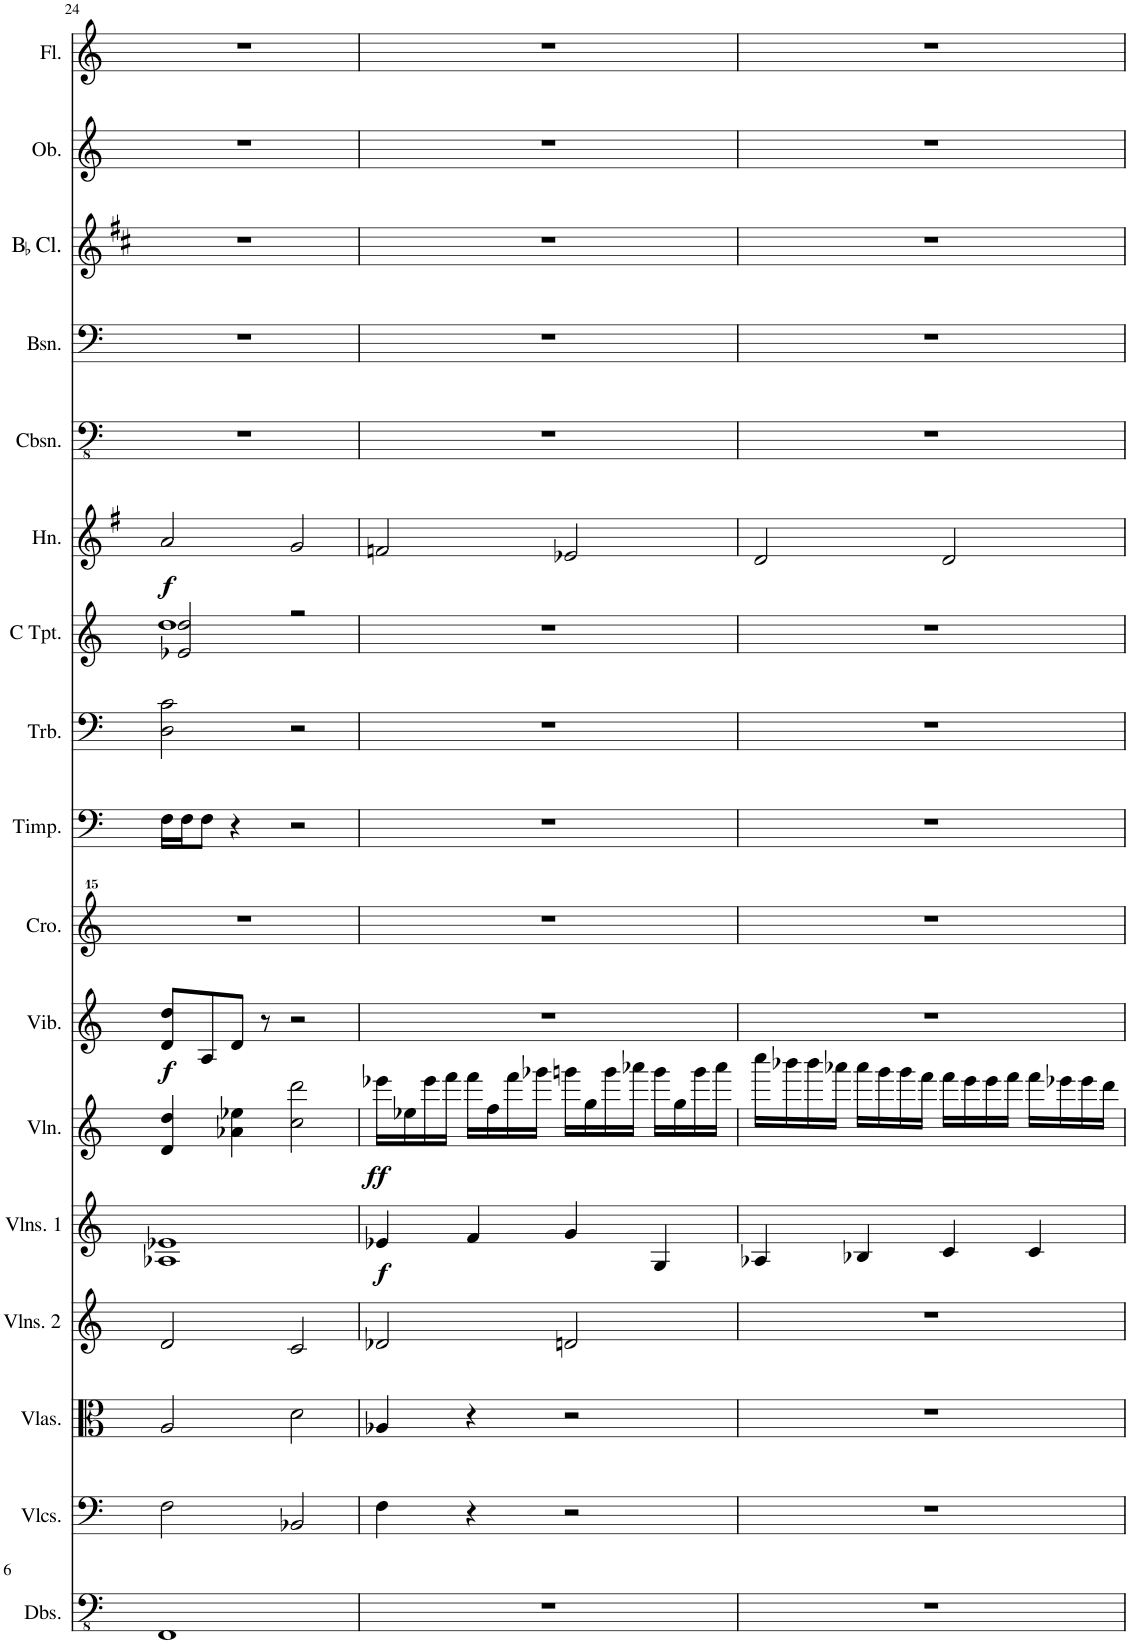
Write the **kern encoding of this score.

**kern	**kern	**kern	**kern	**kern	**dynam	**kern	**dynam	**kern	**dynam	**kern	**kern	**kern	**kern	**kern	**dynam	**kern	**kern	**kern	**kern	**kern
*part17	*part16	*part15	*part14	*part13	*part13	*part12	*part12	*part11	*part11	*part10	*part9	*part8	*part7	*part6	*part6	*part5	*part4	*part3	*part2	*part1
*staff17	*staff16	*staff15	*staff14	*staff13	*staff13	*staff12	*staff12	*staff11	*staff11	*staff10	*staff9	*staff8	*staff7	*staff6	*staff6	*staff5	*staff4	*staff3	*staff2	*staff1
*I"Double Basses	*I"Violoncellos	*I"Violas	*I"Violins 2	*I"Violins 1	*	*I"Violin	*	*I"Vibraphone	*	*I"Crotales	*I"Timpani	*I"Trombone	*I"C Trumpet	*I"Horn	*	*I"Contrabassoon	*I"Bassoon	*I"BaccidentalFlat Clarinet	*I"Oboe	*I"Flute
*I'Dbs.	*I'Vlcs.	*I'Vlas.	*I'Vlns. 2	*I'Vlns. 1	*	*I'Vln.	*	*I'Vib.	*	*I'Cro.	*I'Timp.	*I'Trb.	*I'C Tpt.	*I'Hn.	*	*I'Cbsn.	*I'Bsn.	*I'BaccidentalFlat Cl.	*I'Ob.	*I'Fl.
!!LO:PB:g=z
*clefFv4	*clefF4	*clefC3	*clefG2	*clefG2	*	*clefG2	*	*clefG2	*	*clefG^^2	*clefF4	*clefF4	*clefG2	*clefG2	*	*clefFv4	*clefF4	*clefG2	*clefG2	*clefG2
*	*	*	*	*	*	*	*	*	*	*	*	*	*	*Trd4c7	*	*Trd7c12	*	*Trd1c2	*	*
*k[]	*k[]	*k[]	*k[]	*k[]	*	*k[]	*	*k[]	*	*k[]	*k[]	*k[]	*k[]	*k[f#]	*	*k[]	*k[]	*k[f#c#]	*k[]	*k[]
*M4/4	*M4/4	*M4/4	*M4/4	*M4/4	*	*M4/4	*	*M4/4	*	*M4/4	*	*M4/4	*M4/4	*M4/4	*	*M4/4	*M4/4	*M4/4	*M4/4	*M4/4
=24	=24	=24	=24	=24	=24	=24	=24	=24	=24	=24	=24	=24	=24	=24	=24	=24	=24	=24	=24	=24
*	*	*	*	*	*	*	*	*	*	*	*	*	*^	*	*	*	*	*	*	*
!	!	!	!	!	!	!	!	!	!LO:DY:b	!	!	!	!	!	!	!LO:DY:b	!	!	!	!	!
1FFF	2F\	2A/	2d/	1A-X 1e-X	.	4d/ 4dd/	.	8d/ 8dd/L	f	1r	16F\LL	2D\ 2c\	2e-X/ 2dd/	1dd	2a/	f	1r	1r	1r	1r	1r
.	.	.	.	.	.	.	.	.	.	.	16F\J	.	.	.	.	.	.	.	.	.	.
.	.	.	.	.	.	.	.	8A/	.	.	8F\J	.	.	.	.	.	.	.	.	.	.
.	.	.	.	.	.	4a-X\ 4ee-X\	.	8d/J	.	.	4r	.	.	.	.	.	.	.	.	.	.
.	.	.	.	.	.	.	.	8r	.	.	.	.	.	.	.	.	.	.	.	.	.
.	2BB-X/	2d\	2c/	.	.	2cc\ 2ddd\	.	2r	.	.	2r	2r	2r	.	2g/	.	.	.	.	.	.
*	*	*	*	*	*	*	*	*	*	*	*	*	*v	*v	*	*	*	*	*	*	*
=25	=25	=25	=25	=25	=25	=25	=25	=25	=25	=25	=25	=25	=25	=25	=25	=25	=25	=25	=25	=25
!	!	!	!	!	!LO:DY:b	!	!LO:DY:b	!	!	!	!	!	!	!	!	!	!	!	!	!
1r	4F\	4A-X/	2d-X/	4e-X/	f	16eee-X\LL	ff	1r	.	1r	1r	1r	1r	2fn/	.	1r	1r	1r	1r	1r
.	.	.	.	.	.	16ee-X\	.	.	.	.	.	.	.	.	.	.	.	.	.	.
.	.	.	.	.	.	16eee-\	.	.	.	.	.	.	.	.	.	.	.	.	.	.
.	.	.	.	.	.	16fff\JJ	.	.	.	.	.	.	.	.	.	.	.	.	.	.
.	4r	4r	.	4f/	.	16fff\LL	.	.	.	.	.	.	.	.	.	.	.	.	.	.
.	.	.	.	.	.	16ff\	.	.	.	.	.	.	.	.	.	.	.	.	.	.
.	.	.	.	.	.	16fff\	.	.	.	.	.	.	.	.	.	.	.	.	.	.
.	.	.	.	.	.	16ggg-X\JJ	.	.	.	.	.	.	.	.	.	.	.	.	.	.
.	2r	2r	2dn/	4g/	.	16gggn\LL	.	.	.	.	.	.	.	2e-X/	.	.	.	.	.	.
.	.	.	.	.	.	16gg\	.	.	.	.	.	.	.	.	.	.	.	.	.	.
.	.	.	.	.	.	16ggg\	.	.	.	.	.	.	.	.	.	.	.	.	.	.
.	.	.	.	.	.	16aaa-X\JJ	.	.	.	.	.	.	.	.	.	.	.	.	.	.
.	.	.	.	4G/	.	16ggg\LL	.	.	.	.	.	.	.	.	.	.	.	.	.	.
.	.	.	.	.	.	16gg\	.	.	.	.	.	.	.	.	.	.	.	.	.	.
.	.	.	.	.	.	16ggg\	.	.	.	.	.	.	.	.	.	.	.	.	.	.
.	.	.	.	.	.	16aaa-\JJ	.	.	.	.	.	.	.	.	.	.	.	.	.	.
=26	=26	=26	=26	=26	=26	=26	=26	=26	=26	=26	=26	=26	=26	=26	=26	=26	=26	=26	=26	=26
1r	1r	1r	1r	4A-X/	.	16cccc\LL	.	1r	.	1r	1r	1r	1r	2d/	.	1r	1r	1r	1r	1r
.	.	.	.	.	.	16bbb-X\	.	.	.	.	.	.	.	.	.	.	.	.	.	.
.	.	.	.	.	.	16bbb-\	.	.	.	.	.	.	.	.	.	.	.	.	.	.
.	.	.	.	.	.	16aaa-X\JJ	.	.	.	.	.	.	.	.	.	.	.	.	.	.
.	.	.	.	4B-X/	.	16aaa-\LL	.	.	.	.	.	.	.	.	.	.	.	.	.	.
.	.	.	.	.	.	16ggg\	.	.	.	.	.	.	.	.	.	.	.	.	.	.
.	.	.	.	.	.	16ggg\	.	.	.	.	.	.	.	.	.	.	.	.	.	.
.	.	.	.	.	.	16fff\JJ	.	.	.	.	.	.	.	.	.	.	.	.	.	.
.	.	.	.	4c/	.	16fff\LL	.	.	.	.	.	.	.	2d/	.	.	.	.	.	.
.	.	.	.	.	.	16eee\	.	.	.	.	.	.	.	.	.	.	.	.	.	.
.	.	.	.	.	.	16eee\	.	.	.	.	.	.	.	.	.	.	.	.	.	.
.	.	.	.	.	.	16fff\JJ	.	.	.	.	.	.	.	.	.	.	.	.	.	.
.	.	.	.	4c/	.	16fff\LL	.	.	.	.	.	.	.	.	.	.	.	.	.	.
.	.	.	.	.	.	16eee-X\	.	.	.	.	.	.	.	.	.	.	.	.	.	.
.	.	.	.	.	.	16eee-\	.	.	.	.	.	.	.	.	.	.	.	.	.	.
.	.	.	.	.	.	16ddd\JJ	.	.	.	.	.	.	.	.	.	.	.	.	.	.
=	=	=	=	=	=	=	=	=	=	=	=	=	=	=	=	=	=	=	=	=
*-	*-	*-	*-	*-	*-	*-	*-	*-	*-	*-	*-	*-	*-	*-	*-	*-	*-	*-	*-	*-
